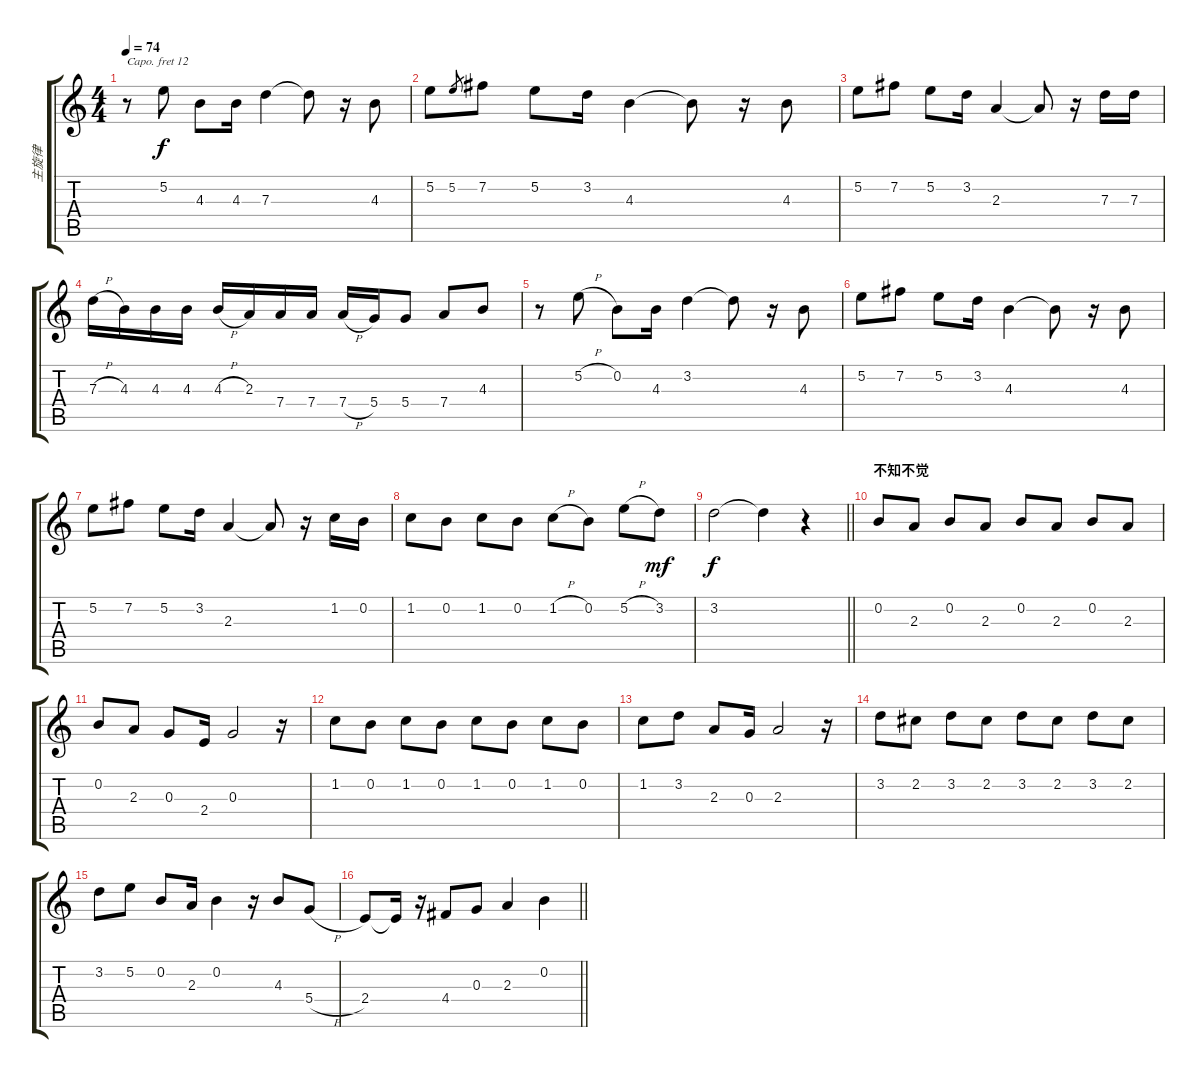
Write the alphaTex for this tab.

\track ("主旋律" "主旋律") {instrument panflute}
\staff {score tabs}
\capo 12
\tuning (E4 B3 G3 D3 A2 E2) {hide}
\ts (4 4)
\tempo 74
\clef g2
\ks c
r.8{dy f} 5.2.8 4.3.8 4.3.16 7.3.4 7.3{t}.8 r.16 4.3.8 |
5.2.8 5.2.8{gr} 7.2.8 5.2.8 3.2.16 4.3.4 4.3{t}.8 r.16 4.3.8 |
5.2.8 7.2.8 5.2.8 3.2.16 2.3.4 2.3{t}.8 r.16 7.3.16 7.3.16 |
7.3{h}.16 4.3.16 4.3.16 4.3.16 4.3{h}.16 2.3.16 7.4.16 7.4.16 7.4{h}.16 5.4.16 5.4.8 7.4.8 4.3.8 |
r.8 5.2{h}.8 0.2.8 4.3.16 3.2.4 3.2{t}.8 r.16 4.3.8 |
5.2.8 7.2.8 5.2.8 3.2.16 4.3.4 4.3{t}.8 r.16 4.3.8 |
5.2.8 7.2.8 5.2.8 3.2.16 2.3.4 2.3{t}.8 r.16 1.2.16 0.2.16 |
1.2.8 0.2.8 1.2.8 0.2.8 1.2{h}.8 0.2.8 5.2{h}.8 3.2.8{dy mf} |
\barLineRight lightlight
3.2.2{dy f} 3.2{t}.4 r.4 |
\section ("" "不知不觉")
0.2.8 2.3.8 0.2.8 2.3.8 0.2.8 2.3.8 0.2.8 2.3.8 |
0.2.8 2.3.8 0.3.8 2.4.16 0.3.2 r.16 |
1.2.8 0.2.8 1.2.8 0.2.8 1.2.8 0.2.8 1.2.8 0.2.8 |
1.2.8 3.2.8 2.3.8 0.3.16 2.3.2 r.16 |
3.2.8 2.2.8 3.2.8 2.2.8 3.2.8 2.2.8 3.2.8 2.2.8 |
3.2.8 5.2.8 0.2.8 2.3.16 0.2.4 r.16 4.3.8 5.4{h}.8 |
\barLineRight lightlight
2.4.8 2.4{t}.16 r.16 4.4.8 0.3.8 2.3.4 0.2.4
